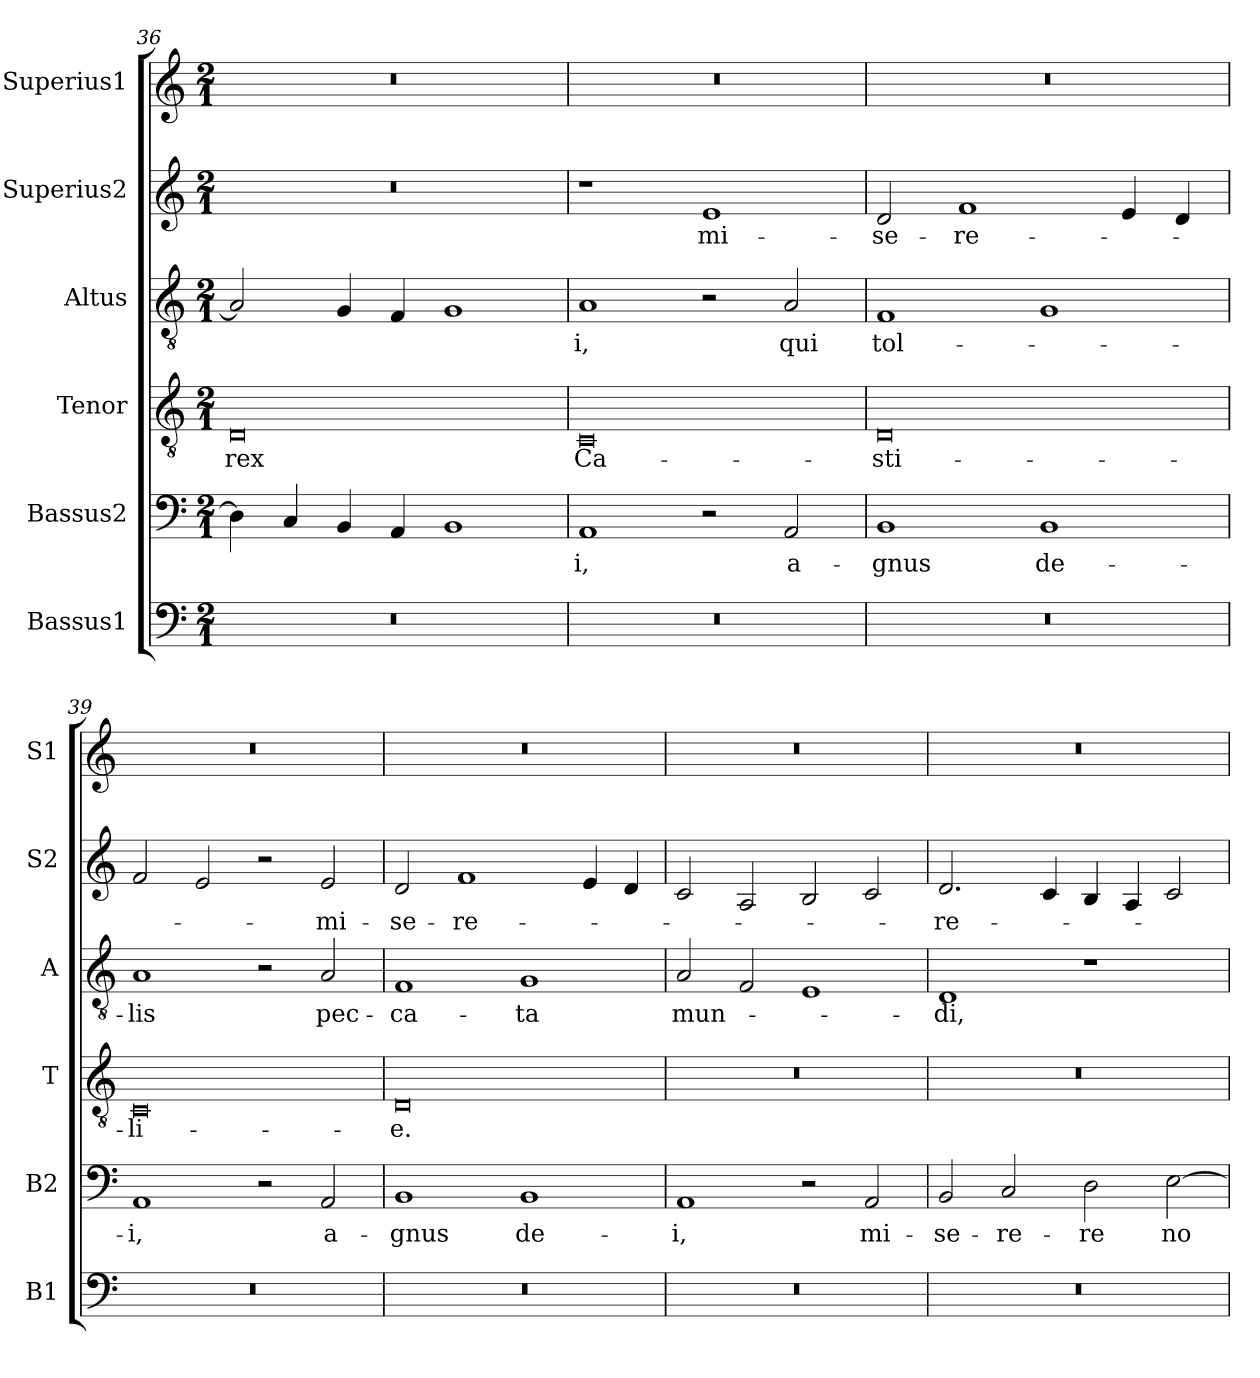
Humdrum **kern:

**kern	**kern	**text	**kern	**text	**kern	**text	**kern	**text	**kern
*part6	*part5	*part5	*part4	*part4	*part3	*part3	*part2	*part2	*part1
*staff6	*staff5	*staff5	*staff4	*staff4	*staff3	*staff3	*staff2	*staff2	*staff1
*I"Bassus1	*I"Bassus2	*	*I"Tenor	*	*I"Altus	*	*I"Superius2	*	*I"Superius1
*I'B1	*I'B2	*	*I'T	*	*I'A	*	*I'S2	*	*I'S1
*clefF4	*clefF4	*	*clefGv2	*	*clefGv2	*	*clefG2	*	*clefG2
*k[]	*k[]	*	*k[]	*	*k[]	*	*k[]	*	*k[]
*M2/1	*M2/1	*	*M2/1	*	*M2/1	*	*M2/1	*	*M2/1
=36	=36	=36	=36	=36	=36	=36	=36	=36	=36
0r	4D\]	.	0D	rex	2A/]	.	0r	.	0r
.	4C/	.	.	.	.	.	.	.	.
.	4BB/	.	.	.	4G/	.	.	.	.
.	4AA/	.	.	.	4F/	.	.	.	.
.	1BB	.	.	.	1G	.	.	.	.
=37	=37	=37	=37	=37	=37	=37	=37	=37	=37
0r	1AA	-i,	0C	Ca-	1A	-i,	1r	.	0r
.	2r	.	.	.	2r	.	1e	mi-	.
.	2AA/	a-	.	.	2A/	qui	.	.	.
=38	=38	=38	=38	=38	=38	=38	=38	=38	=38
0r	1BB	-gnus	0D	-sti-	1F	tol-	2d/	-se-	0r
.	.	.	.	.	.	.	1f	-re-	.
.	1BB	de-	.	.	1G	.	.	.	.
.	.	.	.	.	.	.	4e/	.	.
.	.	.	.	.	.	.	4d/	.	.
=39	=39	=39	=39	=39	=39	=39	=39	=39	=39
0r	1AA	-i,	0C	-li-	1A	-lis	2f/	.	0r
.	.	.	.	.	.	.	2e/	.	.
.	2r	.	.	.	2r	.	2r	.	.
.	2AA/	a-	.	.	2A/	pec-	2e/	-mi-	.
=40	=40	=40	=40	=40	=40	=40	=40	=40	=40
0r	1BB	-gnus	0D	-e.	1F	-ca-	2d/	-se-	0r
.	.	.	.	.	.	.	1f	-re-	.
.	1BB	de-	.	.	1G	-ta	.	.	.
.	.	.	.	.	.	.	4e/	.	.
.	.	.	.	.	.	.	4d/	.	.
=41	=41	=41	=41	=41	=41	=41	=41	=41	=41
0r	1AA	-i,	0r	.	2A/	mun-	2c/	.	0r
.	.	.	.	.	2F/	.	2A/	.	.
.	2r	.	.	.	1E	.	2B/	.	.
.	2AA/	mi-	.	.	.	.	2c/	.	.
=42	=42	=42	=42	=42	=42	=42	=42	=42	=42
0r	2BB/	-se-	0r	.	1D	-di,	2.d/	-re-	0r
.	2C/	-re-	.	.	.	.	.	.	.
.	.	.	.	.	.	.	4c/	.	.
.	2D\	-re	.	.	1r	.	4B/	.	.
.	.	.	.	.	.	.	4A/	.	.
.	[2E\	no-	.	.	.	.	2c/	.	.
=	=	=	=	=	=	=	=	=	=
*-	*-	*-	*-	*-	*-	*-	*-	*-	*-
